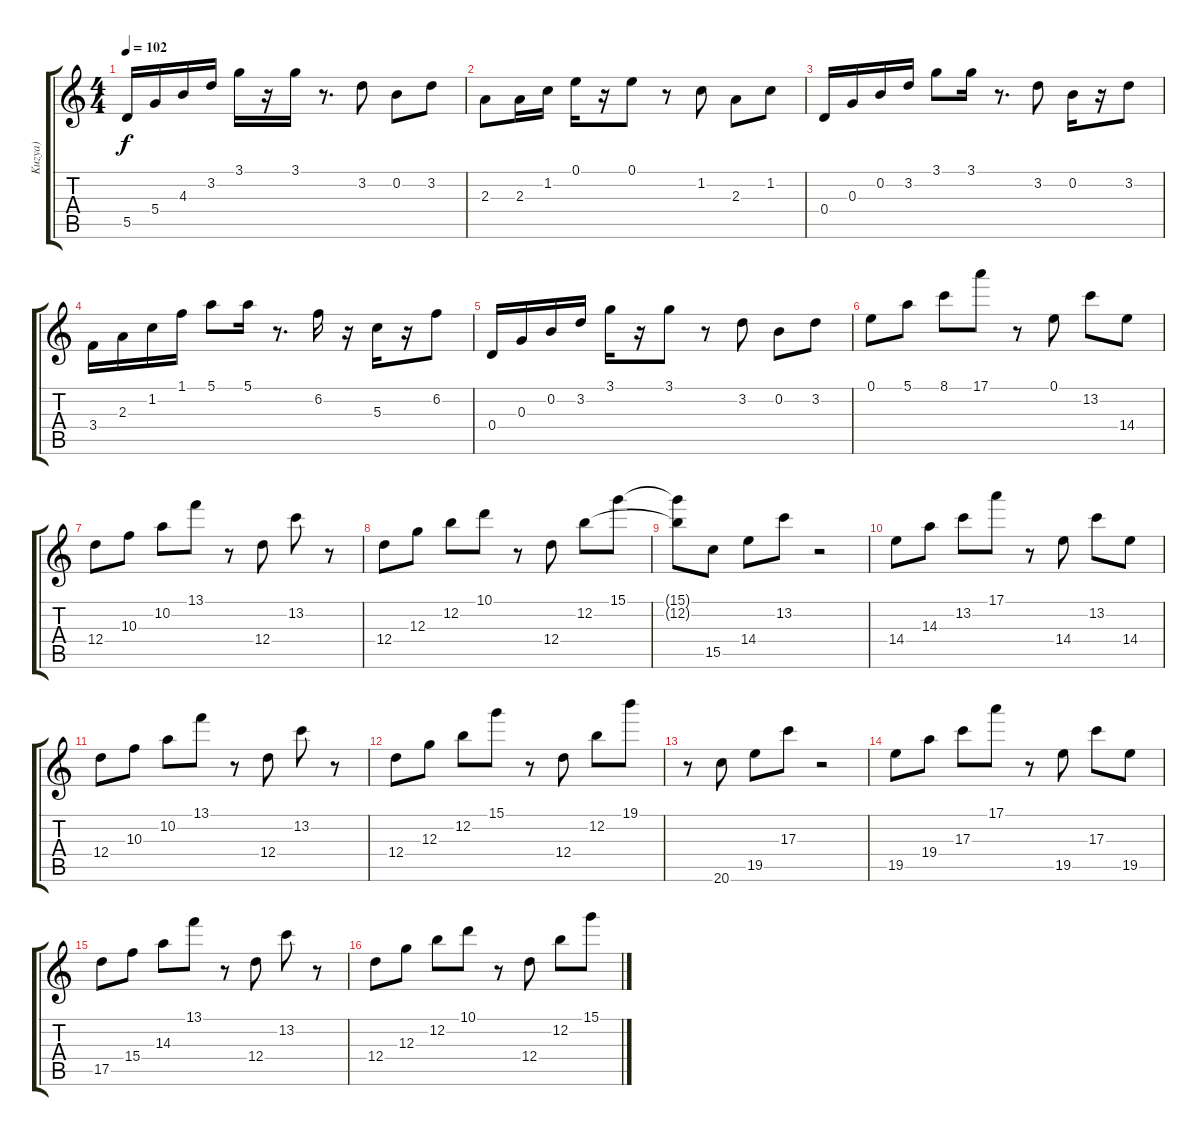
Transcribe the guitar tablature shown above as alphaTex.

\track ("Kuzya)" "Kuzya)") {instrument distortionguitar}
\staff {score tabs}
\tuning (E4 B3 G3 D3 A2 E2) {hide}
\ts (4 4)
\tempo 102
\clef g2
\ks c
5.5.16{dy f} 5.4.16 4.3.16 3.2.16 3.1.16 r.16 3.1.16 r.8{d} 3.2.8 0.2.8 3.2.8 |
2.3.8 2.3.16 1.2.16 0.1.16 r.16 0.1.8 r.8 1.2.8 2.3.8 1.2.8 |
0.4.16 0.3.16 0.2.16 3.2.16 3.1.8 3.1.16 r.8{d} 3.2.8 0.2.16 r.16 3.2.8 |
3.4.16 2.3.16 1.2.16 1.1.16 5.1.8 5.1.16 r.8{d} 6.2.16 r.16 5.3.16 r.16 6.2.8 |
0.4.16 0.3.16 0.2.16 3.2.16 3.1.16 r.16 3.1.8 r.8 3.2.8 0.2.8 3.2.8 |
0.1.8 5.1.8 8.1.8 17.1.8 r.8 0.1.8 13.2.8 14.4.8 |
12.4.8 10.3.8 10.2.8 13.1.8 r.8 12.4.8 13.2.8 r.8 |
12.4.8 12.3.8 12.2.8 10.1.8 r.8 12.4.8 12.2.8 15.1.8 |
(15.1{t} 12.2{t}).8 15.5.8 14.4.8 13.2.8 r.2 |
14.4.8 14.3.8 13.2.8 17.1.8 r.8 14.4.8 13.2.8 14.4.8 |
12.4.8 10.3.8 10.2.8 13.1.8 r.8 12.4.8 13.2.8 r.8 |
12.4.8 12.3.8 12.2.8 15.1.8 r.8 12.4.8 12.2.8 19.1.8 |
r.8 20.6.8 19.5.8 17.3.8 r.2 |
19.5.8 19.4.8 17.3.8 17.1.8 r.8 19.5.8 17.3.8 19.5.8 |
17.5.8 15.4.8 14.3.8 13.1.8 r.8 12.4.8 13.2.8 r.8 |
12.4.8 12.3.8 12.2.8 10.1.8 r.8 12.4.8 12.2.8 15.1.8
